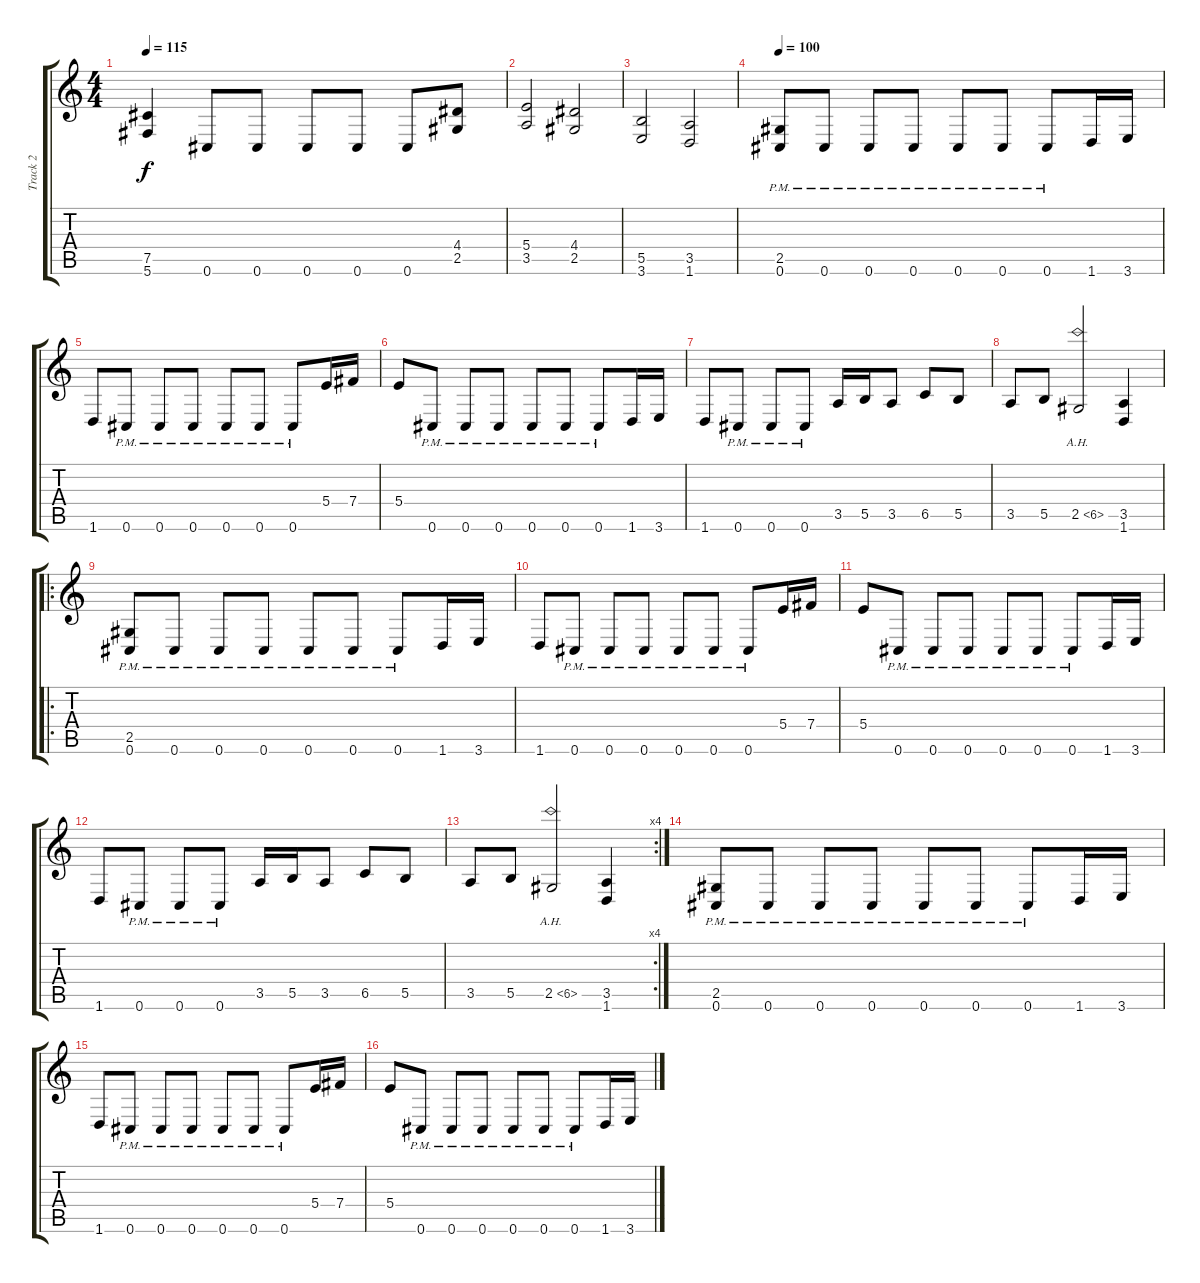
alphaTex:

\track ("Track 2" "Track 2") {instrument overdrivenguitar}
\staff {score tabs}
\tuning (Db4 Ab3 E3 B2 Gb2 Db2) {hide}
\ts (4 4)
\tempo 115
\clef g2
\ks c
(7.5 5.6).4{dy f} 0.6.8 0.6.8 0.6.8 0.6.8 0.6.8 (4.4 2.5).8 |
(5.4 3.5).2 (4.4 2.5).2 |
(5.5 3.6).2 (3.5 1.6).2 |
\tempo 100
(2.5{pm} 0.6{pm}).8 0.6{pm}.8 0.6{pm}.8 0.6{pm}.8 0.6{pm}.8 0.6{pm}.8 0.6{pm}.8 1.6.16 3.6.16 |
1.6.8 0.6{pm}.8 0.6{pm}.8 0.6{pm}.8 0.6{pm}.8 0.6{pm}.8 0.6{pm}.8 5.4.16 7.4.16 |
5.4.8 0.6{pm}.8 0.6{pm}.8 0.6{pm}.8 0.6{pm}.8 0.6{pm}.8 0.6{pm}.8 1.6.16 3.6.16 |
1.6.8 0.6{pm}.8 0.6{pm}.8 0.6{pm}.8 3.5.16 5.5.16 3.5.8 6.5.8 5.5.8 |
3.5.8 5.5.8 2.5{ah 4}.2 (3.5 1.6).4 |
\ro
(2.5 0.6{pm}).8 0.6{pm}.8 0.6{pm}.8 0.6{pm}.8 0.6{pm}.8 0.6{pm}.8 0.6{pm}.8 1.6.16 3.6.16 |
1.6.8 0.6{pm}.8 0.6{pm}.8 0.6{pm}.8 0.6{pm}.8 0.6{pm}.8 0.6{pm}.8 5.4.16 7.4.16 |
5.4.8 0.6{pm}.8 0.6{pm}.8 0.6{pm}.8 0.6{pm}.8 0.6{pm}.8 0.6{pm}.8 1.6.16 3.6.16 |
1.6.8 0.6{pm}.8 0.6{pm}.8 0.6{pm}.8 3.5.16 5.5.16 3.5.8 6.5.8 5.5.8 |
\rc 4
3.5.8 5.5.8 2.5{ah 4}.2 (3.5 1.6).4 |
(2.5 0.6{pm}).8 0.6{pm}.8 0.6{pm}.8 0.6{pm}.8 0.6{pm}.8 0.6{pm}.8 0.6{pm}.8 1.6.16 3.6.16 |
1.6.8 0.6{pm}.8 0.6{pm}.8 0.6{pm}.8 0.6{pm}.8 0.6{pm}.8 0.6{pm}.8 5.4.16 7.4.16 |
5.4.8 0.6{pm}.8 0.6{pm}.8 0.6{pm}.8 0.6{pm}.8 0.6{pm}.8 0.6{pm}.8 1.6.16 3.6.16
